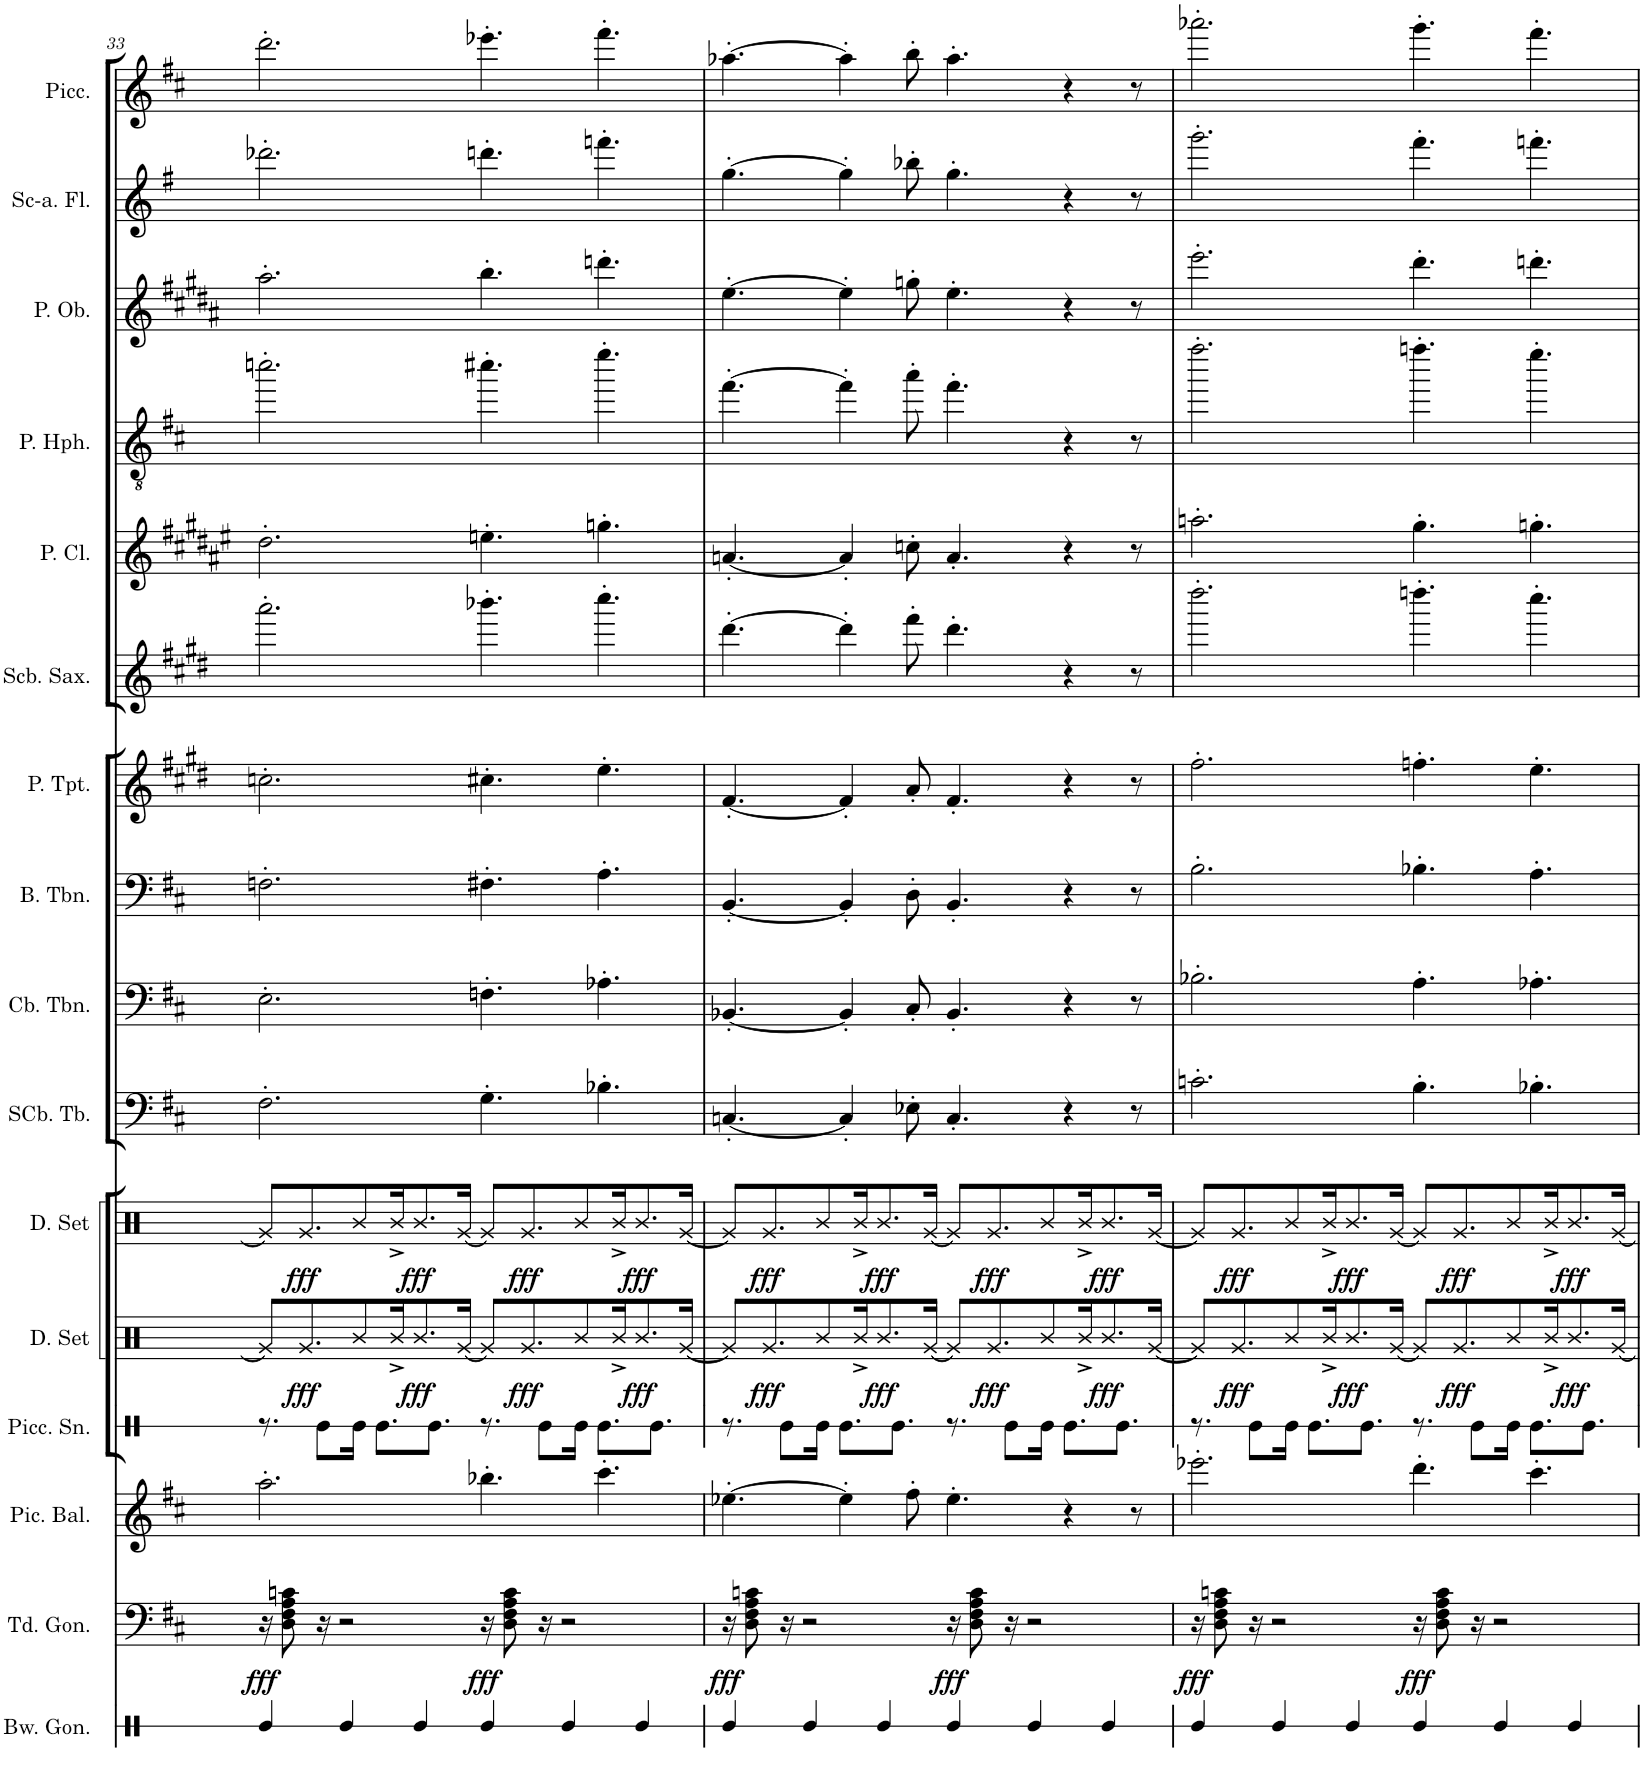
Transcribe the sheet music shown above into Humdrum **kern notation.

**kern	**kern	**dynam	**kern	**kern	**kern	**dynam	**kern	**dynam	**kern	**kern	**kern	**kern	**kern	**kern	**kern	**kern	**kern	**kern
*part16	*part15	*part15	*part14	*part13	*part12	*part12	*part11	*part11	*part10	*part9	*part8	*part7	*part6	*part5	*part4	*part3	*part2	*part1
*staff16	*staff15	*staff15	*staff14	*staff13	*staff12	*staff12	*staff11	*staff11	*staff10	*staff9	*staff8	*staff7	*staff6	*staff5	*staff4	*staff3	*staff2	*staff1
*I"Bowl Gongs	*I"Tuned Gongs	*	*I"Piccolo Balalaika	*I"Piccolo Snare	*I"Drumset	*	*I"Drumset	*	*I"Sub-Contrabass Tuba	*I"Contrabass Trombone	*I"Bass Trombone	*I"Piccolo Trumpet	*I"Subcontrabass Saxophone	*I"Piccolo Clarinet	*I"Piccolo Heckelphone	*I"Piccolo Oboe	*I"Sub Contra-alto Flute	*I"Piccolo
*I'Bw. Gon.	*I'Td. Gon.	*	*I'Pic. Bal.	*I'Picc. Sn.	*I'D. Set	*	*I'D. Set	*	*I'SCb. Tb.	*I'Cb. Tbn.	*I'B. Tbn.	*I'P. Tpt.	*I'Scb. Sax.	*I'P. Cl.	*I'P. Hph.	*I'P. Ob.	*I'Sc-a. Fl.	*I'Picc.
!!LO:PB:g=z
*clefX	*clefF4	*	*clefG2	*clefX	*clefX	*	*clefX	*	*clefF4	*clefF4	*clefF4	*clefG2	*clefG2	*clefG2	*clefGv2	*clefG2	*clefG2	*clefG2
*	*	*	*	*	*	*	*	*	*	*	*	*Trd-6c-10	*Trd22c38	*Trd-5c-8	*	*Trd-2c-3	*Trd17c29	*Trd-7c-12
*k[]	*k[f#c#]	*	*k[f#c#]	*k[]	*k[]	*	*k[]	*	*k[f#c#]	*k[f#c#]	*k[f#c#]	*k[f#c#g#d#]	*k[f#c#g#d#]	*k[f#c#g#d#a#e#]	*k[f#c#]	*k[f#c#g#d#a#]	*k[f#]	*k[f#c#]
*M12/8	*M12/8	*	*M12/8	*M12/8	*M12/8	*	*M12/8	*	*M12/8	*M12/8	*M12/8	*M12/8	*M12/8	*M12/8	*M12/8	*M12/8	*M12/8	*M12/8
=33	=33	=33	=33	=33	=33	=33	=33	=33	=33	=33	=33	=33	=33	=33	=33	=33	=33	=33
!	!	!LO:DY:b	!	!	!	!	!	!	!	!	!	!	!	!	!	!	!	!
4Re/	16r	fff	2.aa'\	8.r	8Rg/L]	.	8Rg/L]	.	2.F#'\	2.E'\	2.Fn'\	2.ccn'\	2.aaa'\	2.dd#'\	2.cccn'\	2.aa#'\	2.ddd-X'\	2.ddd'\
.	8D\ 8F#\ 8A\ 8cn\	.	.	.	.	.	.	.	.	.	.	.	.	.	.	.	.	.
!	!	!	!	!	!	!LO:DY:b	!	!LO:DY:b	!	!	!	!	!	!	!	!	!	!
.	.	.	.	.	8.Rg/	fff	8.Rg/	fff	.	.	.	.	.	.	.	.	.	.
.	16r	.	.	8Re\L	.	.	.	.	.	.	.	.	.	.	.	.	.	.
4Re/	2r	.	.	.	.	.	.	.	.	.	.	.	.	.	.	.	.	.
.	.	.	.	16Re\Jk	8R/	.	8R/	.	.	.	.	.	.	.	.	.	.	.
.	.	.	.	8.Re\L	.	.	.	.	.	.	.	.	.	.	.	.	.	.
.	.	.	.	.	16R^/K	.	16R^/K	.	.	.	.	.	.	.	.	.	.	.
!	!	!	!	!	!	!LO:DY:b	!	!LO:DY:b	!	!	!	!	!	!	!	!	!	!
4Re/	.	.	.	.	8.R/	fff	8.R/	fff	.	.	.	.	.	.	.	.	.	.
.	.	.	.	8.Re\J	.	.	.	.	.	.	.	.	.	.	.	.	.	.
.	.	.	.	.	[16Rg/Jk	.	[16Rg/Jk	.	.	.	.	.	.	.	.	.	.	.
!	!	!LO:DY:b	!	!	!	!	!	!	!	!	!	!	!	!	!	!	!	!
4Re/	16r	fff	4.bb-X'\	8.r	8Rg/L]	.	8Rg/L]	.	4.G'\	4.Fn'\	4.F#X'\	4.cc#X'\	4.bbb-X'\	4.een'\	4.ccc#X'\	4.bb'\	4.dddn'\	4.eee-X'\
.	8D\ 8F#\ 8A\ 8c\	.	.	.	.	.	.	.	.	.	.	.	.	.	.	.	.	.
!	!	!	!	!	!	!LO:DY:b	!	!LO:DY:b	!	!	!	!	!	!	!	!	!	!
.	.	.	.	.	8.Rg/	fff	8.Rg/	fff	.	.	.	.	.	.	.	.	.	.
.	16r	.	.	8Re\L	.	.	.	.	.	.	.	.	.	.	.	.	.	.
4Re/	2r	.	.	.	.	.	.	.	.	.	.	.	.	.	.	.	.	.
.	.	.	.	16Re\Jk	8R/	.	8R/	.	.	.	.	.	.	.	.	.	.	.
.	.	.	4.ccc#'\	8.Re\L	.	.	.	.	4.B-X'\	4.A-X'\	4.A'\	4.ee'\	4.cccc#'\	4.ggn'\	4.eee'\	4.dddn'\	4.fffn'\	4.fff#'\
.	.	.	.	.	16R^/K	.	16R^/K	.	.	.	.	.	.	.	.	.	.	.
!	!	!	!	!	!	!LO:DY:b	!	!LO:DY:b	!	!	!	!	!	!	!	!	!	!
4Re/	.	.	.	.	8.R/	fff	8.R/	fff	.	.	.	.	.	.	.	.	.	.
.	.	.	.	8.Re\J	.	.	.	.	.	.	.	.	.	.	.	.	.	.
.	.	.	.	.	[16Rg/Jk	.	[16Rg/Jk	.	.	.	.	.	.	.	.	.	.	.
=34	=34	=34	=34	=34	=34	=34	=34	=34	=34	=34	=34	=34	=34	=34	=34	=34	=34	=34
!	!	!LO:DY:b	!	!	!	!	!	!	!	!	!	!	!	!	!	!	!	!
4Re/	16r	fff	[4.ee-X'\	8.r	8Rg/L]	.	8Rg/L]	.	[4.Cn'/	[4.BB-X'/	[4.BB'/	[4.f#'/	[4.ddd#'\	[4.an'/	[4.ff#'\	[4.ee'\	[4.gg'\	[4.aa-X'\
.	8D\ 8F#\ 8A\ 8cn\	.	.	.	.	.	.	.	.	.	.	.	.	.	.	.	.	.
!	!	!	!	!	!	!LO:DY:b	!	!LO:DY:b	!	!	!	!	!	!	!	!	!	!
.	.	.	.	.	8.Rg/	fff	8.Rg/	fff	.	.	.	.	.	.	.	.	.	.
.	16r	.	.	8Re\L	.	.	.	.	.	.	.	.	.	.	.	.	.	.
4Re/	2r	.	.	.	.	.	.	.	.	.	.	.	.	.	.	.	.	.
.	.	.	.	16Re\Jk	8R/	.	8R/	.	.	.	.	.	.	.	.	.	.	.
.	.	.	4ee-'\]	8.Re\L	.	.	.	.	4C'/]	4BB-'/]	4BB'/]	4f#'/]	4ddd#'\]	4a'/]	4ff#'\]	4ee'\]	4gg'\]	4aa-'\]
.	.	.	.	.	16R^/K	.	16R^/K	.	.	.	.	.	.	.	.	.	.	.
!	!	!	!	!	!	!LO:DY:b	!	!LO:DY:b	!	!	!	!	!	!	!	!	!	!
4Re/	.	.	.	.	8.R/	fff	8.R/	fff	.	.	.	.	.	.	.	.	.	.
.	.	.	.	8.Re\J	.	.	.	.	.	.	.	.	.	.	.	.	.	.
.	.	.	8ff#'\	.	.	.	.	.	8E-X'\	8C#'/	8D'\	8a'/	8fff#'\	8ccn'\	8aa'\	8ggn'\	8bb-X'\	8bb'\
.	.	.	.	.	[16Rg/Jk	.	[16Rg/Jk	.	.	.	.	.	.	.	.	.	.	.
!	!	!LO:DY:b	!	!	!	!	!	!	!	!	!	!	!	!	!	!	!	!
4Re/	16r	fff	4.ee-'\	8.r	8Rg/L]	.	8Rg/L]	.	4.C'/	4.BB-'/	4.BB'/	4.f#'/	4.ddd#'\	4.a'/	4.ff#'\	4.ee'\	4.gg'\	4.aa-'\
.	8D\ 8F#\ 8A\ 8c\	.	.	.	.	.	.	.	.	.	.	.	.	.	.	.	.	.
!	!	!	!	!	!	!LO:DY:b	!	!LO:DY:b	!	!	!	!	!	!	!	!	!	!
.	.	.	.	.	8.Rg/	fff	8.Rg/	fff	.	.	.	.	.	.	.	.	.	.
.	16r	.	.	8Re\L	.	.	.	.	.	.	.	.	.	.	.	.	.	.
4Re/	2r	.	.	.	.	.	.	.	.	.	.	.	.	.	.	.	.	.
.	.	.	.	16Re\Jk	8R/	.	8R/	.	.	.	.	.	.	.	.	.	.	.
.	.	.	4r	8.Re\L	.	.	.	.	4r	4r	4r	4r	4r	4r	4r	4r	4r	4r
.	.	.	.	.	16R^/K	.	16R^/K	.	.	.	.	.	.	.	.	.	.	.
!	!	!	!	!	!	!LO:DY:b	!	!LO:DY:b	!	!	!	!	!	!	!	!	!	!
4Re/	.	.	.	.	8.R/	fff	8.R/	fff	.	.	.	.	.	.	.	.	.	.
.	.	.	.	8.Re\J	.	.	.	.	.	.	.	.	.	.	.	.	.	.
.	.	.	8r	.	.	.	.	.	8r	8r	8r	8r	8r	8r	8r	8r	8r	8r
.	.	.	.	.	[16Rg/Jk	.	[16Rg/Jk	.	.	.	.	.	.	.	.	.	.	.
=35	=35	=35	=35	=35	=35	=35	=35	=35	=35	=35	=35	=35	=35	=35	=35	=35	=35	=35
!	!	!LO:DY:b	!	!	!	!	!	!	!	!	!	!	!	!	!	!	!	!
4Re/	16r	fff	2.eee-X'\	8.r	8Rg/L]	.	8Rg/L]	.	2.cn'\	2.B-X'\	2.B'\	2.ff#'\	2.dddd#'\	2.aan'\	2.fff#'\	2.eee'\	2.ggg'\	2.aaa-X'\
.	8D\ 8F#\ 8A\ 8cn\	.	.	.	.	.	.	.	.	.	.	.	.	.	.	.	.	.
!	!	!	!	!	!	!LO:DY:b	!	!LO:DY:b	!	!	!	!	!	!	!	!	!	!
.	.	.	.	.	8.Rg/	fff	8.Rg/	fff	.	.	.	.	.	.	.	.	.	.
.	16r	.	.	8Re\L	.	.	.	.	.	.	.	.	.	.	.	.	.	.
4Re/	2r	.	.	.	.	.	.	.	.	.	.	.	.	.	.	.	.	.
.	.	.	.	16Re\Jk	8R/	.	8R/	.	.	.	.	.	.	.	.	.	.	.
.	.	.	.	8.Re\L	.	.	.	.	.	.	.	.	.	.	.	.	.	.
.	.	.	.	.	16R^/K	.	16R^/K	.	.	.	.	.	.	.	.	.	.	.
!	!	!	!	!	!	!LO:DY:b	!	!LO:DY:b	!	!	!	!	!	!	!	!	!	!
4Re/	.	.	.	.	8.R/	fff	8.R/	fff	.	.	.	.	.	.	.	.	.	.
.	.	.	.	8.Re\J	.	.	.	.	.	.	.	.	.	.	.	.	.	.
.	.	.	.	.	[16Rg/Jk	.	[16Rg/Jk	.	.	.	.	.	.	.	.	.	.	.
!	!	!LO:DY:b	!	!	!	!	!	!	!	!	!	!	!	!	!	!	!	!
4Re/	16r	fff	4.ddd'\	8.r	8Rg/L]	.	8Rg/L]	.	4.B'\	4.A'\	4.B-X'\	4.ffn'\	4.ddddn'\	4.gg#'\	4.fffn'\	4.ddd#'\	4.fff#'\	4.ggg'\
.	8D\ 8F#\ 8A\ 8c\	.	.	.	.	.	.	.	.	.	.	.	.	.	.	.	.	.
!	!	!	!	!	!	!LO:DY:b	!	!LO:DY:b	!	!	!	!	!	!	!	!	!	!
.	.	.	.	.	8.Rg/	fff	8.Rg/	fff	.	.	.	.	.	.	.	.	.	.
.	16r	.	.	8Re\L	.	.	.	.	.	.	.	.	.	.	.	.	.	.
4Re/	2r	.	.	.	.	.	.	.	.	.	.	.	.	.	.	.	.	.
.	.	.	.	16Re\Jk	8R/	.	8R/	.	.	.	.	.	.	.	.	.	.	.
.	.	.	4.ccc#'\	8.Re\L	.	.	.	.	4.B-X'\	4.A-X'\	4.A'\	4.ee'\	4.cccc#'\	4.ggn'\	4.eee'\	4.dddn'\	4.fffn'\	4.fff#'\
.	.	.	.	.	16R^/K	.	16R^/K	.	.	.	.	.	.	.	.	.	.	.
!	!	!	!	!	!	!LO:DY:b	!	!LO:DY:b	!	!	!	!	!	!	!	!	!	!
4Re/	.	.	.	.	8.R/	fff	8.R/	fff	.	.	.	.	.	.	.	.	.	.
.	.	.	.	8.Re\J	.	.	.	.	.	.	.	.	.	.	.	.	.	.
.	.	.	.	.	[16Rg/Jk	.	[16Rg/Jk	.	.	.	.	.	.	.	.	.	.	.
=	=	=	=	=	=	=	=	=	=	=	=	=	=	=	=	=	=	=
*-	*-	*-	*-	*-	*-	*-	*-	*-	*-	*-	*-	*-	*-	*-	*-	*-	*-	*-
